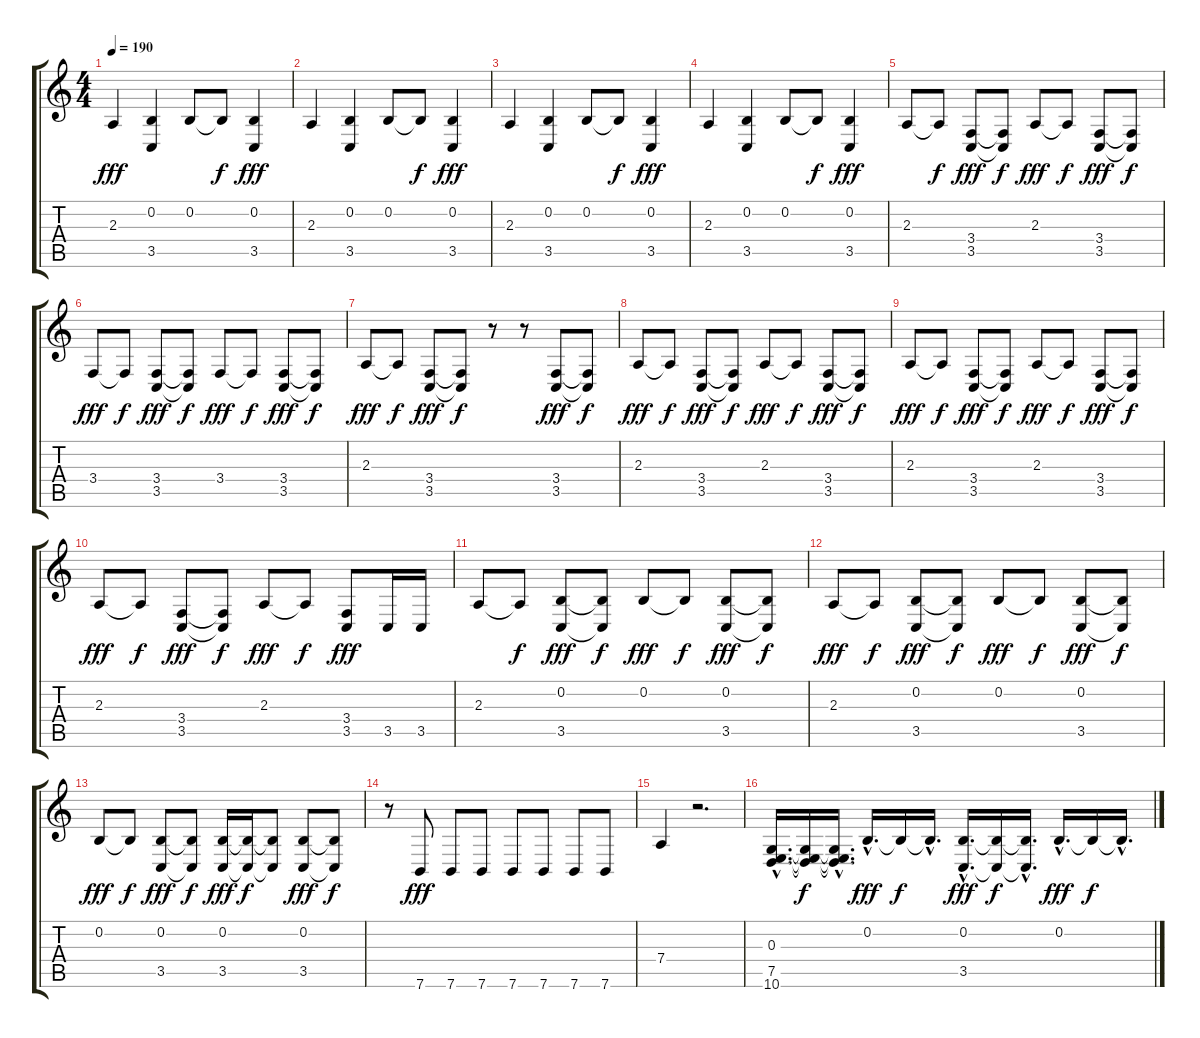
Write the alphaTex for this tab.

\track "" {instrument dulcimer}
\staff {score tabs}
\tuning (E4 B3 G3 D3 A2 E2) {hide}
\ts (4 4)
\tempo 190
\clef g2
\ks c
2.3.4{dy fff} (0.2 3.5).4 0.2.8 0.2{t}.8{dy f} (0.2 3.5).4{dy fff} |
2.3.4 (0.2 3.5).4 0.2.8 0.2{t}.8{dy f} (0.2 3.5).4{dy fff} |
2.3.4 (0.2 3.5).4 0.2.8 0.2{t}.8{dy f} (0.2 3.5).4{dy fff} |
2.3.4 (0.2 3.5).4 0.2.8 0.2{t}.8{dy f} (0.2 3.5).4{dy fff} |
2.3.8 2.3{t}.8{dy f} (3.4 3.5).8{dy fff} (3.4{t} 3.5{t}).8{dy f} 2.3.8{dy fff} 2.3{t}.8{dy f} (3.4 3.5).8{dy fff} (3.4{t} 3.5{t}).8{dy f} |
3.4.8{dy fff} 3.4{t}.8{dy f} (3.4 3.5).8{dy fff} (3.4{t} 3.5{t}).8{dy f} 3.4.8{dy fff} 3.4{t}.8{dy f} (3.4 3.5).8{dy fff} (3.4{t} 3.5{t}).8{dy f} |
2.3.8{dy fff} 2.3{t}.8{dy f} (3.4 3.5).8{dy fff} (3.4{t} 3.5{t}).8{dy f} r.8 r.8 (3.4 3.5).8{dy fff} (3.4{t} 3.5{t}).8{dy f} |
2.3.8{dy fff} 2.3{t}.8{dy f} (3.4 3.5).8{dy fff} (3.4{t} 3.5{t}).8{dy f} 2.3.8{dy fff} 2.3{t}.8{dy f} (3.4 3.5).8{dy fff} (3.4{t} 3.5{t}).8{dy f} |
2.3.8{dy fff} 2.3{t}.8{dy f} (3.4 3.5).8{dy fff} (3.4{t} 3.5{t}).8{dy f} 2.3.8{dy fff} 2.3{t}.8{dy f} (3.4 3.5).8{dy fff} (3.4{t} 3.5{t}).8{dy f} |
2.3.8{dy fff} 2.3{t}.8{dy f} (3.4 3.5).8{dy fff} (3.4{t} 3.5{t}).8{dy f} 2.3.8{dy fff} 2.3{t}.8{dy f} (3.4 3.5).8{dy fff} 3.5.16 3.5.16 |
2.3.8 2.3{t}.8{dy f} (0.2 3.5).8{dy fff} (0.2{t} 3.5{t}).8{dy f} 0.2.8{dy fff} 0.2{t}.8{dy f} (0.2 3.5).8{dy fff} (0.2{t} 3.5{t}).8{dy f} |
2.3.8{dy fff} 2.3{t}.8{dy f} (0.2 3.5).8{dy fff} (0.2{t} 3.5{t}).8{dy f} 0.2.8{dy fff} 0.2{t}.8{dy f} (0.2 3.5).8{dy fff} (0.2{t} 3.5{t}).8{dy f} |
0.2.8{dy fff} 0.2{t}.8{dy f} (0.2 3.5).8{dy fff} (0.2{t} 3.5{t}).8{dy f} (0.2 3.5).16{dy fff} (0.2{t} 3.5{t}).16{dy f} (0.2{t} 3.5{t}).8 (0.2 3.5).8{dy fff} (0.2{t} 3.5{t}).8{dy f} |
r.8 7.6.8{dy fff} 7.6.8 7.6.8 7.6.8 7.6.8 7.6.8 7.6.8 |
7.4.4 r.2{d} |
(0.3{hac} 7.5{hac} 10.6{hac}).16{d} (0.3{t} 7.5{t} 10.6{t}).16{dy f} (0.3{hac t} 7.5{hac t} 10.6{hac t}).16{d} 0.2{hac}.16{d dy fff} 0.2{t}.16{dy f} 0.2{hac t}.16{d} (0.2{hac} 3.5{hac}).16{d dy fff} (0.2{t} 3.5{t}).16{dy f} (0.2{hac t} 3.5{t}).16{d} 0.2{hac}.16{d dy fff} 0.2{t}.16{dy f} 0.2{hac t}.16{d}
